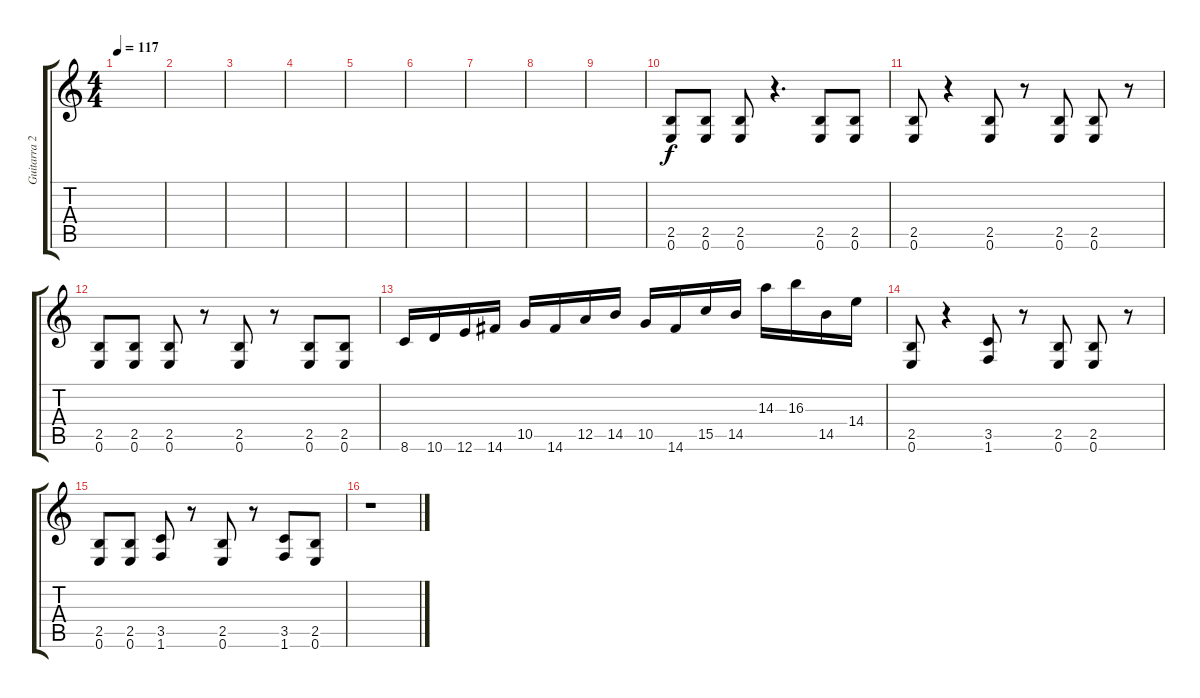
\track ("Guitarra 2" "Guitarra 2") {instrument overdrivenguitar}
\staff {score tabs}
\tuning (E4 B3 G3 D3 A2 E2) {hide}
\ts (4 4)
\tempo 117
\clef g2
\ks c
|
|
|
|
|
|
|
|
|
(2.5 0.6).8 (2.5 0.6).8 (2.5 0.6).8 r.4{d} (2.5 0.6).8 (2.5 0.6).8 |
(2.5 0.6).8 r.4 (2.5 0.6).8 r.8 (2.5 0.6).8 (2.5 0.6).8 r.8 |
(2.5 0.6).8 (2.5 0.6).8 (2.5 0.6).8 r.8 (2.5 0.6).8 r.8 (2.5 0.6).8 (2.5 0.6).8 |
8.6.16 10.6.16 12.6.16 14.6.16 10.5.16 14.6.16 12.5.16 14.5.16 10.5.16 14.6.16 15.5.16 14.5.16 14.3.16 16.3.16 14.5.16 14.4.16 |
(2.5 0.6).8 r.4 (3.5 1.6).8 r.8 (2.5 0.6).8 (2.5 0.6).8 r.8 |
(2.5 0.6).8 (2.5 0.6).8 (3.5 1.6).8 r.8 (2.5 0.6).8 r.8 (3.5 1.6).8 (2.5 0.6).8 |
r.1
